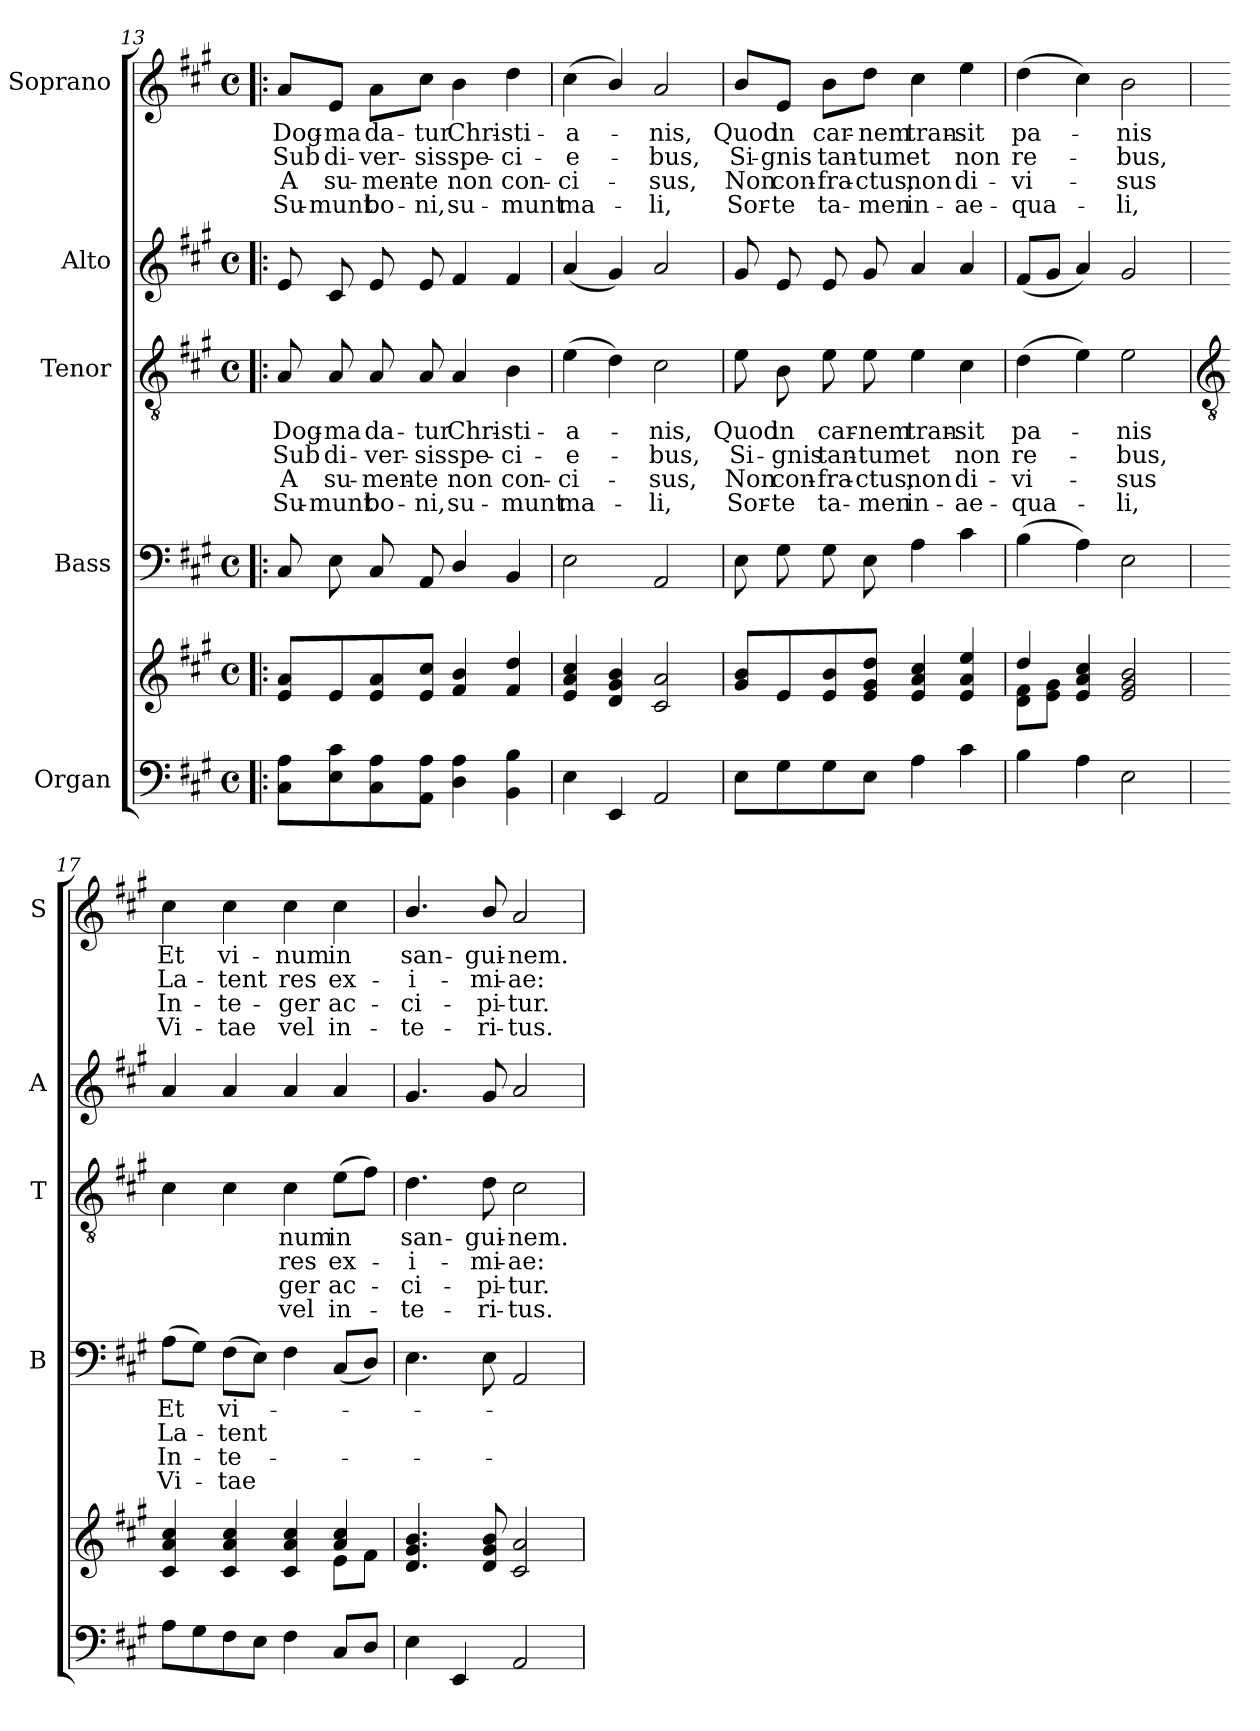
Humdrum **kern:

**kern	**kern	**kern	**text	**text	**text	**text	**kern	**text	**text	**text	**text	**kern	**kern	**text	**text	**text	**text
*part5	*part5	*part4	*part4	*part4	*part4	*part4	*part3	*part3	*part3	*part3	*part3	*part2	*part1	*part1	*part1	*part1	*part1
*staff6	*staff5	*staff4	*staff4	*staff4	*staff4	*staff4	*staff3	*staff3	*staff3	*staff3	*staff3	*staff2	*staff1	*staff1	*staff1	*staff1	*staff1
*I"Organ	*	*I"Bass	*	*	*	*	*I"Tenor	*	*	*	*	*I"Alto	*I"Soprano	*	*	*	*
*	*	*I'B	*	*	*	*	*I'T	*	*	*	*	*I'A	*I'S	*	*	*	*
!!LO:LB:g=z
*clefF4	*clefG2	*clefF4	*	*	*	*	*clefGv2	*	*	*	*	*clefG2	*clefG2	*	*	*	*
*k[f#c#g#]	*k[f#c#g#]	*k[f#c#g#]	*	*	*	*	*k[f#c#g#]	*	*	*	*	*k[f#c#g#]	*k[f#c#g#]	*	*	*	*
*A:	*A:	*A:	*	*	*	*	*A:	*	*	*	*	*A:	*A:	*	*	*	*
*M4/4	*M4/4	*M4/4	*	*	*	*	*M4/4	*	*	*	*	*M4/4	*M4/4	*	*	*	*
*met(c)	*met(c)	*met(c)	*	*	*	*	*met(c)	*	*	*	*	*met(c)	*met(c)	*	*	*	*
=13!|:	=13!|:	=13!|:	=13!|:	=13!|:	=13!|:	=13!|:	=13!|:	=13!|:	=13!|:	=13!|:	=13!|:	=13!|:	=13!|:	=13!|:	=13!|:	=13!|:	=13!|:
*	*^	*	*	*	*	*	*	*	*	*	*	*	*	*	*	*	*
!	!	!	!	!	!	!	!	!	!LO:LY:b	!LO:LY:b	!LO:LY:b	!LO:LY:b	!	!	!LO:LY:b	!LO:LY:b	!LO:LY:b	!LO:LY:b
8C# 8AL	8e/ 8a/L	1ryy	8C#	.	.	.	.	8A	Dog-	-Sub	A	Su-	8e	8a/L	Dog-	-Sub	A	Su-
!	!	!	!	!	!	!	!	!	!LO:LY:b	!LO:LY:b	!LO:LY:b	!LO:LY:b	!	!	!LO:LY:b	!LO:LY:b	!LO:LY:b	!LO:LY:b
8E 8c#	8e/	.	8E	.	.	.	.	8A	-ma	di-	-su-	-munt	8c#	8e/J	-ma	di-	-su-	-munt
!	!	!	!	!	!	!	!	!	!LO:LY:b	!LO:LY:b	!LO:LY:b	!LO:LY:b	!	!	!LO:LY:b	!LO:LY:b	!LO:LY:b	!LO:LY:b
8C# 8A	8e/ 8a/	.	8C#	.	.	.	.	8A	da-	-ver-	-men-	-bo-	8e	8a\L	da-	-ver-	-men-	-bo-
!	!	!	!	!	!	!	!	!	!LO:LY:b	!LO:LY:b	!LO:LY:b	!LO:LY:b	!	!	!LO:LY:b	!LO:LY:b	!LO:LY:b	!LO:LY:b
8AA 8AJ	8e/ 8cc#/J	.	8AA	.	.	.	.	8A	-tur	sis	te	ni,	8e	8cc#\J	-tur	sis	te	ni,
!	!	!	!	!	!	!	!	!	!LO:LY:b	!LO:LY:b	!LO:LY:b	!LO:LY:b	!	!	!LO:LY:b	!LO:LY:b	!LO:LY:b	!LO:LY:b
4D 4A	4f#/ 4b/	.	4D/	.	.	.	.	4A	Chri-	-spe-	-non	su-	4f#	4b	Chri-	-spe-	-non	su-
!	!	!	!	!	!	!	!	!	!LO:LY:b	!LO:LY:b	!LO:LY:b	!LO:LY:b	!	!	!LO:LY:b	!LO:LY:b	!LO:LY:b	!LO:LY:b
4BB 4B	4f#/ 4dd/	.	4BB	.	.	.	.	4B	-sti-	-ci-	-con-	-munt	4f#	4dd	-sti-	-ci-	-con-	-munt
=14	=14	=14	=14	=14	=14	=14	=14	=14	=14	=14	=14	=14	=14	=14	=14	=14	=14	=14
!	!	!	!	!	!	!	!	!	!LO:LY:b	!LO:LY:b	!LO:LY:b	!LO:LY:b	!	!	!LO:LY:b	!LO:LY:b	!LO:LY:b	!LO:LY:b
4E	4e/ 4a/ 4cc#/	1ryy	2E	.	.	.	.	(>4e	a-	e-	ci-	ma-	(<4a	(<4cc#	a-	e-	ci-	ma-
4EE	4d/ 4g#/ 4b/	.	.	.	.	.	.	4d)	.	.	.	.	4g#)	4b/)	.	.	.	.
!	!	!	!	!	!	!	!	!	!LO:LY:b	!LO:LY:b	!LO:LY:b	!LO:LY:b	!	!	!LO:LY:b	!LO:LY:b	!LO:LY:b	!LO:LY:b
2AA	2c#/ 2a/	.	2AA	.	.	.	.	2c#	nis,	bus,	sus,	li,	2a	2a	nis,	bus,	sus,	li,
=15	=15	=15	=15	=15	=15	=15	=15	=15	=15	=15	=15	=15	=15	=15	=15	=15	=15	=15
!	!	!	!	!	!	!	!	!	!LO:LY:b	!LO:LY:b	!LO:LY:b	!LO:LY:b	!	!	!LO:LY:b	!LO:LY:b	!LO:LY:b	!LO:LY:b
8EL	8g#/ 8b/L	1ryy	8E	.	.	.	.	8e	Quod	Si-	-Non	Sor-	8g#	8b/L	Quod	Si-	-Non	Sor-
!	!	!	!	!	!	!	!	!	!LO:LY:b	!LO:LY:b	!LO:LY:b	!LO:LY:b	!	!	!LO:LY:b	!LO:LY:b	!LO:LY:b	!LO:LY:b
8G#	8e/	.	8G#	.	.	.	.	8B	-in	gnis	con-	-te	8e	8e/J	-in	gnis	con-	-te
!	!	!	!	!	!	!	!	!	!LO:LY:b	!LO:LY:b	!LO:LY:b	!LO:LY:b	!	!	!LO:LY:b	!LO:LY:b	!LO:LY:b	!LO:LY:b
8G#	8e/ 8b/	.	8G#	.	.	.	.	8e	car-	-tan-	-fra-	-ta-	8e	8b\L	car-	-tan-	-fra-	-ta-
!	!	!	!	!	!	!	!	!	!LO:LY:b	!LO:LY:b	!LO:LY:b	!LO:LY:b	!	!	!LO:LY:b	!LO:LY:b	!LO:LY:b	!LO:LY:b
8EJ	8e/ 8g#/ 8dd/J	.	8E	.	.	.	.	8e	-nem	tum	ctus,	men	8g#	8dd\J	-nem	tum	ctus,	men
!	!	!	!	!	!	!	!	!	!LO:LY:b	!LO:LY:b	!LO:LY:b	!LO:LY:b	!	!	!LO:LY:b	!LO:LY:b	!LO:LY:b	!LO:LY:b
4A	4e/ 4a/ 4cc#/	.	4A	.	.	.	.	4e	tran-	-et	non	in-	4a	4cc#	tran-	-et	non	in-
!	!	!	!	!	!	!	!	!	!LO:LY:b	!LO:LY:b	!LO:LY:b	!LO:LY:b	!	!	!LO:LY:b	!LO:LY:b	!LO:LY:b	!LO:LY:b
4c#	4e/ 4a/ 4ee/	.	4c#	.	.	.	.	4c#	-sit	non	di-	-ae-	4a	4ee	-sit	non	di-	-ae-
=16	=16	=16	=16	=16	=16	=16	=16	=16	=16	=16	=16	=16	=16	=16	=16	=16	=16	=16
!	!	!	!	!	!	!	!	!	!LO:LY:b	!LO:LY:b	!LO:LY:b	!LO:LY:b	!	!	!LO:LY:b	!LO:LY:b	!LO:LY:b	!LO:LY:b
4B	4dd/	8d\ 8f#\L	(>4B	.	.	.	.	(>4d	-pa-	re-	vi-	qua-	(<8f#L	(>4dd	-pa-	re-	vi-	qua-
.	.	8e\ 8g#\J	.	.	.	.	.	.	.	.	.	.	8g#J	.	.	.	.	.
4A	4e/ 4a/ 4cc#/	2.ryy	4A)	.	.	.	.	4e)	.	.	.	.	4a)	4cc#)	.	.	.	.
!	!	!	!	!	!	!	!	!	!LO:LY:b	!LO:LY:b	!LO:LY:b	!LO:LY:b	!	!	!LO:LY:b	!LO:LY:b	!LO:LY:b	!LO:LY:b
2E	2e/ 2g#/ 2b/	.	2E	.	.	.	.	2e	nis	bus,	sus	li,	2g#	2b	nis	bus,	sus	li,
!!LO:LB:g=z
=17	=17	=17	=17	=17	=17	=17	=17	=17	=17	=17	=17	=17	=17	=17	=17	=17	=17	=17
*	*	*	*	*	*	*	*	*clefGv2	*	*	*	*	*	*	*	*	*	*
!	!	!	!	!LO:LY:a	!LO:LY:a	!LO:LY:a	!LO:LY:a	!	!	!	!	!	!	!	!LO:LY:b	!LO:LY:b	!LO:LY:b	!LO:LY:b
8AL	4c#/ 4a/ 4cc#/	2.ryy	(>8AL	Et	La-	In-	Vi-	4c#	.	.	.	.	4a	4cc#	Et	La-	-In-	-Vi-
8G#	.	.	8G#J)	.	.	.	.	.	.	.	.	.	.	.	.	.	.	.
!	!	!	!	!LO:LY:a	!LO:LY:a	!LO:LY:a	!LO:LY:a	!	!	!	!	!	!	!	!LO:LY:b	!LO:LY:b	!LO:LY:b	!LO:LY:b
8F#	4c#/ 4a/ 4cc#/	.	(>8F#L	vi-	tent	te-	tae	4c#	.	.	.	.	4a	4cc#	-vi-	-tent	te-	-tae
8EJ	.	.	8EJ)	.	.	.	.	.	.	.	.	.	.	.	.	.	.	.
!	!	!	!	!	!	!	!	!	!LO:LY:b	!LO:LY:b	!LO:LY:b	!LO:LY:b	!	!	!LO:LY:b	!LO:LY:b	!LO:LY:b	!LO:LY:b
4F#	4c#/ 4a/ 4cc#/	.	4F#	.	.	.	.	4c#	num	res	ger	vel	4a	4cc#	num	res	ger	vel
!	!	!	!	!	!	!	!	!	!LO:LY:b	!LO:LY:b	!LO:LY:b	!LO:LY:b	!	!	!LO:LY:b	!LO:LY:b	!LO:LY:b	!LO:LY:b
8C#L	4a/ 4cc#/	8e\L	(<8C#L	.	.	.	.	(>8eL	in	ex-	ac-	in-	4a	4cc#	in	ex-	-ac-	-in-
8DJ	.	8f#\J	8DJ)	.	.	.	.	8f#J)	.	.	.	.	.	.	.	.	.	.
=18	=18	=18	=18	=18	=18	=18	=18	=18	=18	=18	=18	=18	=18	=18	=18	=18	=18	=18
!	!	!	!	!	!	!	!	!	!LO:LY:b	!LO:LY:b	!LO:LY:b	!LO:LY:b	!	!	!LO:LY:b	!LO:LY:b	!LO:LY:b	!LO:LY:b
4E	4.d/ 4.g#/ 4.b/	1ryy	4.E	.	.	.	.	4.d	san-	-i-	-ci-	-te-	4.g#	4.b/	-san-	-i-	-ci-	-te-
4EE	.	.	.	.	.	.	.	.	.	.	.	.	.	.	.	.	.	.
!	!	!	!	!	!	!	!	!	!LO:LY:b	!LO:LY:b	!LO:LY:b	!LO:LY:b	!	!	!LO:LY:b	!LO:LY:b	!LO:LY:b	!LO:LY:b
.	8d/ 8g#/ 8b/	.	8E	.	.	.	.	8d	-gui-	-mi-	-pi-	-ri-	8g#	8b/	-gui-	-mi-	-pi-	-ri-
!	!	!	!	!	!	!	!	!	!LO:LY:b	!LO:LY:b	!LO:LY:b	!LO:LY:b	!	!	!LO:LY:b	!LO:LY:b	!LO:LY:b	!LO:LY:b
2AA	2c#/ 2a/	.	2AA	.	.	.	.	2c#	-nem.	ae:	tur.	tus.	2a	2a	-nem.	ae:	tur.	tus.
*	*v	*v	*	*	*	*	*	*	*	*	*	*	*	*	*	*	*	*
=	=	=	=	=	=	=	=	=	=	=	=	=	=	=	=	=	=
*-	*-	*-	*-	*-	*-	*-	*-	*-	*-	*-	*-	*-	*-	*-	*-	*-	*-
